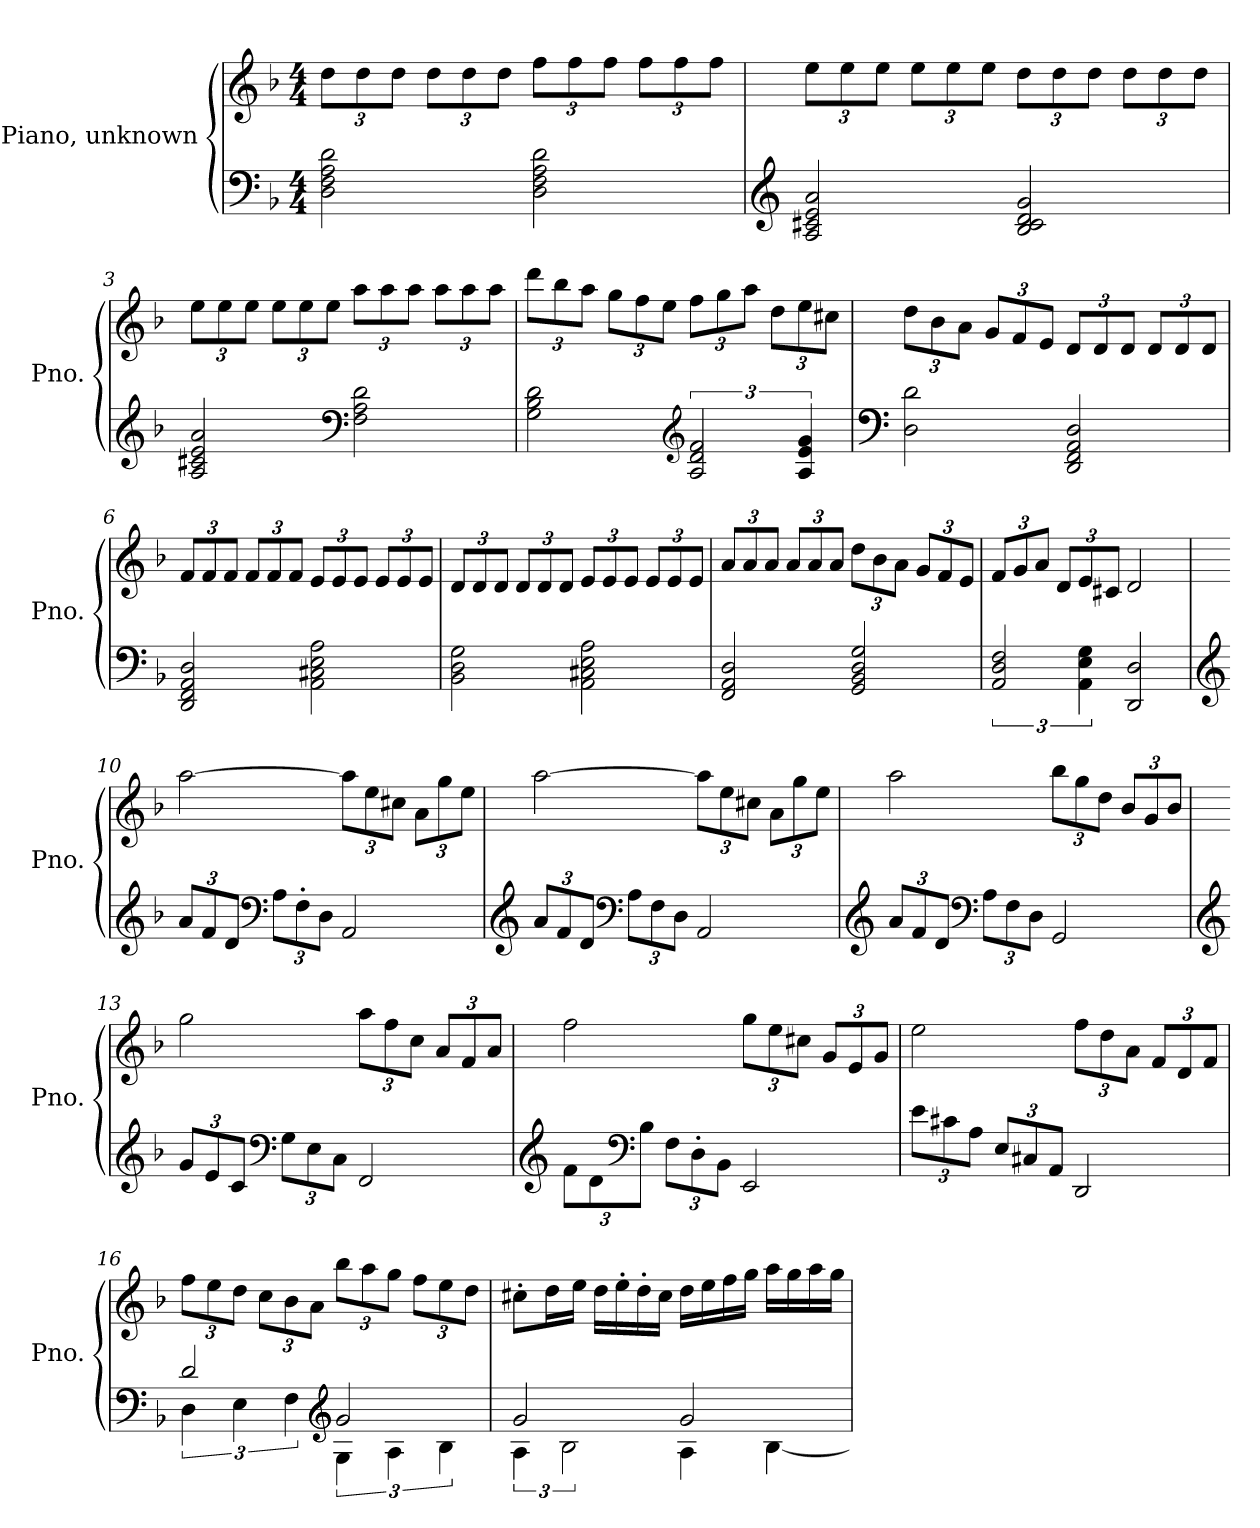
**kern	**kern
*part1	*part1
*staff2	*staff1
*I"Piano, unknown	*
*I'Pno.	*
*clefF4	*clefG2
*k[b-]	*k[b-]
*M4/4	*M4/4
*MM154	*MM154
*	*Xbrackettup
=1	=1
2D\ 2F\ 2A\ 2d\	12dd\L
.	12dd\
.	12dd\J
.	12dd\L
.	12dd\
.	12dd\J
2D\ 2F\ 2A\ 2d\	12ff\L
.	12ff\
.	12ff\J
.	12ff\L
.	12ff\
.	12ff\J
=2	=2
*clefG2	*
2A/ 2c#X/ 2e/ 2a/	12ee\L
.	12ee\
.	12ee\J
.	12ee\L
.	12ee\
.	12ee\J
2B-/ 2c#/ 2d/ 2g/	12dd\L
.	12dd\
.	12dd\J
.	12dd\L
.	12dd\
.	12dd\J
=3	=3
2A/ 2c#X/ 2e/ 2a/	12ee\L
.	12ee\
.	12ee\J
.	12ee\L
.	12ee\
.	12ee\J
*clefF4	*
2F\ 2A\ 2d\	12aa\L
.	12aa\
.	12aa\J
.	12aa\L
.	12aa\
.	12aa\J
!!LO:LB:g=z
=4	=4
2G\ 2B-\ 2d\	12ddd\L
.	12bb-\
.	12aa\J
.	12gg\L
.	12ff\
.	12ee\J
*clefG2	*
3A/ 3d/ 3f/	12ff\L
.	12gg\
.	12aa\J
.	12dd\L
6A/ 6e/ 6g/	12ee\
.	12cc#X\J
=5	=5
*clefF4	*
2D\ 2d\	12dd\L
.	12b-\
.	12a\J
.	12g/L
.	12f/
.	12e/J
2DD/ 2FF/ 2AA/ 2D/	12d/L
.	12d/
.	12d/J
.	12d/L
.	12d/
.	12d/J
=6	=6
2DD/ 2FF/ 2AA/ 2D/	12f/L
.	12f/
.	12f/J
.	12f/L
.	12f/
.	12f/J
2AA\ 2C#X\ 2E\ 2A\	12e/L
.	12e/
.	12e/J
.	12e/L
.	12e/
.	12e/J
!!LO:LB:g=z
=7	=7
2BB-\ 2D\ 2G\	12d/L
.	12d/
.	12d/J
.	12d/L
.	12d/
.	12d/J
2AA\ 2C#X\ 2E\ 2A\	12e/L
.	12e/
.	12e/J
.	12e/L
.	12e/
.	12e/J
=8	=8
2FF/ 2AA/ 2D/	12a/L
.	12a/
.	12a/J
.	12a/L
.	12a/
.	12a/J
2GG/ 2BB-/ 2D/ 2G/	12dd\L
.	12b-\
.	12a\J
.	12g/L
.	12f/
.	12e/J
=9	=9
3AA/ 3D/ 3F/	12f/L
.	12g/
.	12a/J
.	12d/L
6AA\ 6E\ 6G\	12e/
.	12c#X/J
2DD/ 2D/	2d/
!!LO:LB:g=z
=10	=10
*clefG2	*
*Xbrackettup	*
12a/L	[2aa\
12f/	.
12d/J	.
*clefF4	*
12A\L	.
12F'\	.
12D\J	.
2AA/	12aa\L]
.	12ee\
.	12cc#X\J
.	12a\L
.	12gg\
.	12ee\J
=11	=11
*clefG2	*
12a/L	[2aa\
12f/	.
12d/J	.
*clefF4	*
12A\L	.
12F\	.
12D\J	.
2AA/	12aa\L]
.	12ee\
.	12cc#X\J
.	12a\L
.	12gg\
.	12ee\J
=12	=12
*clefG2	*
12a/L	2aa\
12f/	.
12d/J	.
*clefF4	*
12A\L	.
12F\	.
12D\J	.
2GG/	12bb-\L
.	12gg\
.	12dd\J
.	12b-/L
.	12g/
.	12b-/J
!!LO:LB:g=z
=13	=13
*clefG2	*
12g/L	2gg\
12e/	.
12c/J	.
*clefF4	*
12G\L	.
12E\	.
12C\J	.
2FF/	12aa\L
.	12ff\
.	12cc\J
.	12a/L
.	12f/
.	12a/J
=14	=14
*clefG2	*
12f\L	2ff\
12d\	.
*clefF4	*
12B-\J	.
12F\L	.
12D'\	.
12BB-\J	.
2EE/	12gg\L
.	12ee\
.	12cc#X\J
.	12g/L
.	12e/
.	12g/J
=15	=15
12e\L	2ee\
12c#X\	.
12A\J	.
12E/L	.
12C#X/	.
12AA/J	.
2DD/	12ff\L
.	12dd\
.	12a\J
.	12f/L
.	12d/
.	12f/J
!!LO:LB:g=z
=16	=16
*^	*
*	*brackettup	*
2d/	6D\	12ff\L
.	.	12ee\
.	6E\	12dd\J
.	.	12cc\L
.	6F\	12b-\
.	.	12a\J
*clefG2	*	*
2g/	6G\	12bb-\L
.	.	12aa\
.	6A\	12gg\J
.	.	12ff\L
.	6B-\	12ee\
.	.	12dd\J
=17	=17	=17
2g/	6A\	8cc#X'\L
.	.	16dd\L
.	3B-\	.
.	.	16ee\JJ
.	.	16dd\LL
.	.	16ee'\
.	.	16dd'\
.	.	16cc#\JJ
2g/	4A\	16dd\LL
.	.	16ee\
.	.	16ff\
.	.	16gg\JJ
.	[4B-\	16aa\LL
.	.	16gg\
.	.	16aa\
.	.	16gg\JJ
*v	*v	*
=	=
*-	*-
